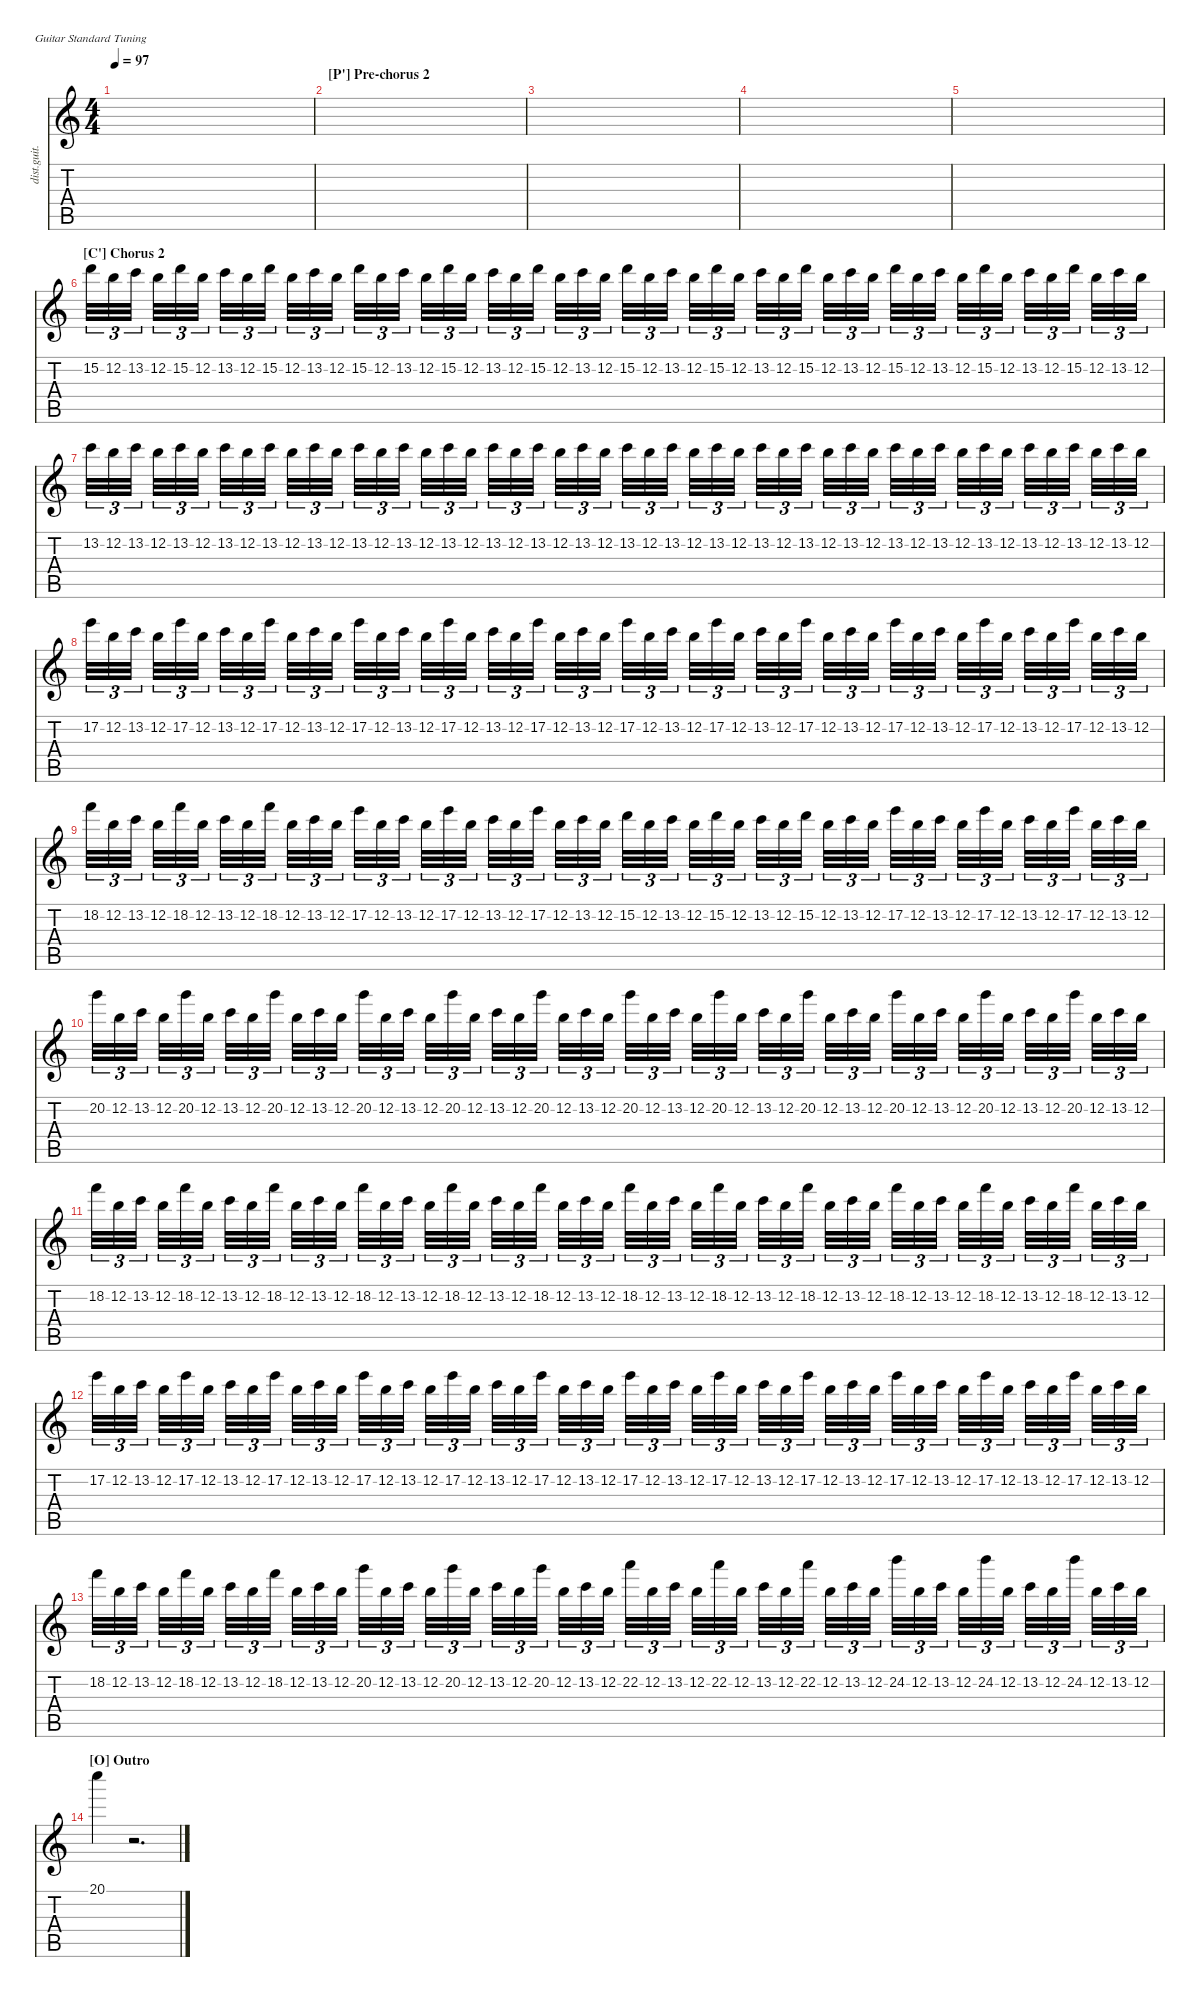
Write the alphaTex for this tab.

\defaultSystemsLayout 4
\hideDynamics
\bracketExtendMode nobrackets
\track ("Distortion Guitar" "dist.guit.") {instrument distortionguitar}
\staff {score tabs}
\tuning (E4 B3 G3 D3 A2 E2)
\ts (4 4)
\tempo 97
\clef g2
\ks c
|
\section ("P'" "Pre-chorus 2")
|
|
|
|
\section ("C'" "Сhorus 2")
15.2.32{tu (3 2) beam Down} 12.2.32{tu (3 2) beam Down} 13.2.32{tu (3 2) beam Down} 12.2.32{tu (3 2) beam Down} 15.2.32{tu (3 2) beam Down} 12.2.32{tu (3 2) beam Down} 13.2.32{tu (3 2) beam Down} 12.2.32{tu (3 2) beam Down} 15.2.32{tu (3 2) beam Down} 12.2.32{tu (3 2) beam Down} 13.2.32{tu (3 2) beam Down} 12.2.32{tu (3 2) beam Down} 15.2.32{tu (3 2) beam Down} 12.2.32{tu (3 2) beam Down} 13.2.32{tu (3 2) beam Down} 12.2.32{tu (3 2) beam Down} 15.2.32{tu (3 2) beam Down} 12.2.32{tu (3 2) beam Down} 13.2.32{tu (3 2) beam Down} 12.2.32{tu (3 2) beam Down} 15.2.32{tu (3 2) beam Down} 12.2.32{tu (3 2) beam Down} 13.2.32{tu (3 2) beam Down} 12.2.32{tu (3 2) beam Down} 15.2.32{tu (3 2) beam Down} 12.2.32{tu (3 2) beam Down} 13.2.32{tu (3 2) beam Down} 12.2.32{tu (3 2) beam Down} 15.2.32{tu (3 2) beam Down} 12.2.32{tu (3 2) beam Down} 13.2.32{tu (3 2) beam Down} 12.2.32{tu (3 2) beam Down} 15.2.32{tu (3 2) beam Down} 12.2.32{tu (3 2) beam Down} 13.2.32{tu (3 2) beam Down} 12.2.32{tu (3 2) beam Down} 15.2.32{tu (3 2) beam Down} 12.2.32{tu (3 2) beam Down} 13.2.32{tu (3 2) beam Down} 12.2.32{tu (3 2) beam Down} 15.2.32{tu (3 2) beam Down} 12.2.32{tu (3 2) beam Down} 13.2.32{tu (3 2) beam Down} 12.2.32{tu (3 2) beam Down} 15.2.32{tu (3 2) beam Down} 12.2.32{tu (3 2) beam Down} 13.2.32{tu (3 2) beam Down} 12.2.32{tu (3 2) beam Down} |
13.2.32{tu (3 2) beam Down} 12.2.32{tu (3 2) beam Down} 13.2.32{tu (3 2) beam Down} 12.2.32{tu (3 2) beam Down} 13.2.32{tu (3 2) beam Down} 12.2.32{tu (3 2) beam Down} 13.2.32{tu (3 2) beam Down} 12.2.32{tu (3 2) beam Down} 13.2.32{tu (3 2) beam Down} 12.2.32{tu (3 2) beam Down} 13.2.32{tu (3 2) beam Down} 12.2.32{tu (3 2) beam Down} 13.2.32{tu (3 2) beam Down} 12.2.32{tu (3 2) beam Down} 13.2.32{tu (3 2) beam Down} 12.2.32{tu (3 2) beam Down} 13.2.32{tu (3 2) beam Down} 12.2.32{tu (3 2) beam Down} 13.2.32{tu (3 2) beam Down} 12.2.32{tu (3 2) beam Down} 13.2.32{tu (3 2) beam Down} 12.2.32{tu (3 2) beam Down} 13.2.32{tu (3 2) beam Down} 12.2.32{tu (3 2) beam Down} 13.2.32{tu (3 2) beam Down} 12.2.32{tu (3 2) beam Down} 13.2.32{tu (3 2) beam Down} 12.2.32{tu (3 2) beam Down} 13.2.32{tu (3 2) beam Down} 12.2.32{tu (3 2) beam Down} 13.2.32{tu (3 2) beam Down} 12.2.32{tu (3 2) beam Down} 13.2.32{tu (3 2) beam Down} 12.2.32{tu (3 2) beam Down} 13.2.32{tu (3 2) beam Down} 12.2.32{tu (3 2) beam Down} 13.2.32{tu (3 2) beam Down} 12.2.32{tu (3 2) beam Down} 13.2.32{tu (3 2) beam Down} 12.2.32{tu (3 2) beam Down} 13.2.32{tu (3 2) beam Down} 12.2.32{tu (3 2) beam Down} 13.2.32{tu (3 2) beam Down} 12.2.32{tu (3 2) beam Down} 13.2.32{tu (3 2) beam Down} 12.2.32{tu (3 2) beam Down} 13.2.32{tu (3 2) beam Down} 12.2.32{tu (3 2) beam Down} |
17.2.32{tu (3 2) beam Down} 12.2.32{tu (3 2) beam Down} 13.2.32{tu (3 2) beam Down} 12.2.32{tu (3 2) beam Down} 17.2.32{tu (3 2) beam Down} 12.2.32{tu (3 2) beam Down} 13.2.32{tu (3 2) beam Down} 12.2.32{tu (3 2) beam Down} 17.2.32{tu (3 2) beam Down} 12.2.32{tu (3 2) beam Down} 13.2.32{tu (3 2) beam Down} 12.2.32{tu (3 2) beam Down} 17.2.32{tu (3 2) beam Down} 12.2.32{tu (3 2) beam Down} 13.2.32{tu (3 2) beam Down} 12.2.32{tu (3 2) beam Down} 17.2.32{tu (3 2) beam Down} 12.2.32{tu (3 2) beam Down} 13.2.32{tu (3 2) beam Down} 12.2.32{tu (3 2) beam Down} 17.2.32{tu (3 2) beam Down} 12.2.32{tu (3 2) beam Down} 13.2.32{tu (3 2) beam Down} 12.2.32{tu (3 2) beam Down} 17.2.32{tu (3 2) beam Down} 12.2.32{tu (3 2) beam Down} 13.2.32{tu (3 2) beam Down} 12.2.32{tu (3 2) beam Down} 17.2.32{tu (3 2) beam Down} 12.2.32{tu (3 2) beam Down} 13.2.32{tu (3 2) beam Down} 12.2.32{tu (3 2) beam Down} 17.2.32{tu (3 2) beam Down} 12.2.32{tu (3 2) beam Down} 13.2.32{tu (3 2) beam Down} 12.2.32{tu (3 2) beam Down} 17.2.32{tu (3 2) beam Down} 12.2.32{tu (3 2) beam Down} 13.2.32{tu (3 2) beam Down} 12.2.32{tu (3 2) beam Down} 17.2.32{tu (3 2) beam Down} 12.2.32{tu (3 2) beam Down} 13.2.32{tu (3 2) beam Down} 12.2.32{tu (3 2) beam Down} 17.2.32{tu (3 2) beam Down} 12.2.32{tu (3 2) beam Down} 13.2.32{tu (3 2) beam Down} 12.2.32{tu (3 2) beam Down} |
18.2.32{tu (3 2) beam Down} 12.2.32{tu (3 2) beam Down} 13.2.32{tu (3 2) beam Down} 12.2.32{tu (3 2) beam Down} 18.2.32{tu (3 2) beam Down} 12.2.32{tu (3 2) beam Down} 13.2.32{tu (3 2) beam Down} 12.2.32{tu (3 2) beam Down} 18.2.32{tu (3 2) beam Down} 12.2.32{tu (3 2) beam Down} 13.2.32{tu (3 2) beam Down} 12.2.32{tu (3 2) beam Down} 17.2.32{tu (3 2) beam Down} 12.2.32{tu (3 2) beam Down} 13.2.32{tu (3 2) beam Down} 12.2.32{tu (3 2) beam Down} 17.2.32{tu (3 2) beam Down} 12.2.32{tu (3 2) beam Down} 13.2.32{tu (3 2) beam Down} 12.2.32{tu (3 2) beam Down} 17.2.32{tu (3 2) beam Down} 12.2.32{tu (3 2) beam Down} 13.2.32{tu (3 2) beam Down} 12.2.32{tu (3 2) beam Down} 15.2.32{tu (3 2) beam Down} 12.2.32{tu (3 2) beam Down} 13.2.32{tu (3 2) beam Down} 12.2.32{tu (3 2) beam Down} 15.2.32{tu (3 2) beam Down} 12.2.32{tu (3 2) beam Down} 13.2.32{tu (3 2) beam Down} 12.2.32{tu (3 2) beam Down} 15.2.32{tu (3 2) beam Down} 12.2.32{tu (3 2) beam Down} 13.2.32{tu (3 2) beam Down} 12.2.32{tu (3 2) beam Down} 17.2.32{tu (3 2) beam Down} 12.2.32{tu (3 2) beam Down} 13.2.32{tu (3 2) beam Down} 12.2.32{tu (3 2) beam Down} 17.2.32{tu (3 2) beam Down} 12.2.32{tu (3 2) beam Down} 13.2.32{tu (3 2) beam Down} 12.2.32{tu (3 2) beam Down} 17.2.32{tu (3 2) beam Down} 12.2.32{tu (3 2) beam Down} 13.2.32{tu (3 2) beam Down} 12.2.32{tu (3 2) beam Down} |
20.2.32{tu (3 2) beam Down} 12.2.32{tu (3 2) beam Down} 13.2.32{tu (3 2) beam Down} 12.2.32{tu (3 2) beam Down} 20.2.32{tu (3 2) beam Down} 12.2.32{tu (3 2) beam Down} 13.2.32{tu (3 2) beam Down} 12.2.32{tu (3 2) beam Down} 20.2.32{tu (3 2) beam Down} 12.2.32{tu (3 2) beam Down} 13.2.32{tu (3 2) beam Down} 12.2.32{tu (3 2) beam Down} 20.2.32{tu (3 2) beam Down} 12.2.32{tu (3 2) beam Down} 13.2.32{tu (3 2) beam Down} 12.2.32{tu (3 2) beam Down} 20.2.32{tu (3 2) beam Down} 12.2.32{tu (3 2) beam Down} 13.2.32{tu (3 2) beam Down} 12.2.32{tu (3 2) beam Down} 20.2.32{tu (3 2) beam Down} 12.2.32{tu (3 2) beam Down} 13.2.32{tu (3 2) beam Down} 12.2.32{tu (3 2) beam Down} 20.2.32{tu (3 2) beam Down} 12.2.32{tu (3 2) beam Down} 13.2.32{tu (3 2) beam Down} 12.2.32{tu (3 2) beam Down} 20.2.32{tu (3 2) beam Down} 12.2.32{tu (3 2) beam Down} 13.2.32{tu (3 2) beam Down} 12.2.32{tu (3 2) beam Down} 20.2.32{tu (3 2) beam Down} 12.2.32{tu (3 2) beam Down} 13.2.32{tu (3 2) beam Down} 12.2.32{tu (3 2) beam Down} 20.2.32{tu (3 2) beam Down} 12.2.32{tu (3 2) beam Down} 13.2.32{tu (3 2) beam Down} 12.2.32{tu (3 2) beam Down} 20.2.32{tu (3 2) beam Down} 12.2.32{tu (3 2) beam Down} 13.2.32{tu (3 2) beam Down} 12.2.32{tu (3 2) beam Down} 20.2.32{tu (3 2) beam Down} 12.2.32{tu (3 2) beam Down} 13.2.32{tu (3 2) beam Down} 12.2.32{tu (3 2) beam Down} |
18.2.32{tu (3 2) beam Down} 12.2.32{tu (3 2) beam Down} 13.2.32{tu (3 2) beam Down} 12.2.32{tu (3 2) beam Down} 18.2.32{tu (3 2) beam Down} 12.2.32{tu (3 2) beam Down} 13.2.32{tu (3 2) beam Down} 12.2.32{tu (3 2) beam Down} 18.2.32{tu (3 2) beam Down} 12.2.32{tu (3 2) beam Down} 13.2.32{tu (3 2) beam Down} 12.2.32{tu (3 2) beam Down} 18.2.32{tu (3 2) beam Down} 12.2.32{tu (3 2) beam Down} 13.2.32{tu (3 2) beam Down} 12.2.32{tu (3 2) beam Down} 18.2.32{tu (3 2) beam Down} 12.2.32{tu (3 2) beam Down} 13.2.32{tu (3 2) beam Down} 12.2.32{tu (3 2) beam Down} 18.2.32{tu (3 2) beam Down} 12.2.32{tu (3 2) beam Down} 13.2.32{tu (3 2) beam Down} 12.2.32{tu (3 2) beam Down} 18.2.32{tu (3 2) beam Down} 12.2.32{tu (3 2) beam Down} 13.2.32{tu (3 2) beam Down} 12.2.32{tu (3 2) beam Down} 18.2.32{tu (3 2) beam Down} 12.2.32{tu (3 2) beam Down} 13.2.32{tu (3 2) beam Down} 12.2.32{tu (3 2) beam Down} 18.2.32{tu (3 2) beam Down} 12.2.32{tu (3 2) beam Down} 13.2.32{tu (3 2) beam Down} 12.2.32{tu (3 2) beam Down} 18.2.32{tu (3 2) beam Down} 12.2.32{tu (3 2) beam Down} 13.2.32{tu (3 2) beam Down} 12.2.32{tu (3 2) beam Down} 18.2.32{tu (3 2) beam Down} 12.2.32{tu (3 2) beam Down} 13.2.32{tu (3 2) beam Down} 12.2.32{tu (3 2) beam Down} 18.2.32{tu (3 2) beam Down} 12.2.32{tu (3 2) beam Down} 13.2.32{tu (3 2) beam Down} 12.2.32{tu (3 2) beam Down} |
17.2.32{tu (3 2) beam Down} 12.2.32{tu (3 2) beam Down} 13.2.32{tu (3 2) beam Down} 12.2.32{tu (3 2) beam Down} 17.2.32{tu (3 2) beam Down} 12.2.32{tu (3 2) beam Down} 13.2.32{tu (3 2) beam Down} 12.2.32{tu (3 2) beam Down} 17.2.32{tu (3 2) beam Down} 12.2.32{tu (3 2) beam Down} 13.2.32{tu (3 2) beam Down} 12.2.32{tu (3 2) beam Down} 17.2.32{tu (3 2) beam Down} 12.2.32{tu (3 2) beam Down} 13.2.32{tu (3 2) beam Down} 12.2.32{tu (3 2) beam Down} 17.2.32{tu (3 2) beam Down} 12.2.32{tu (3 2) beam Down} 13.2.32{tu (3 2) beam Down} 12.2.32{tu (3 2) beam Down} 17.2.32{tu (3 2) beam Down} 12.2.32{tu (3 2) beam Down} 13.2.32{tu (3 2) beam Down} 12.2.32{tu (3 2) beam Down} 17.2.32{tu (3 2) beam Down} 12.2.32{tu (3 2) beam Down} 13.2.32{tu (3 2) beam Down} 12.2.32{tu (3 2) beam Down} 17.2.32{tu (3 2) beam Down} 12.2.32{tu (3 2) beam Down} 13.2.32{tu (3 2) beam Down} 12.2.32{tu (3 2) beam Down} 17.2.32{tu (3 2) beam Down} 12.2.32{tu (3 2) beam Down} 13.2.32{tu (3 2) beam Down} 12.2.32{tu (3 2) beam Down} 17.2.32{tu (3 2) beam Down} 12.2.32{tu (3 2) beam Down} 13.2.32{tu (3 2) beam Down} 12.2.32{tu (3 2) beam Down} 17.2.32{tu (3 2) beam Down} 12.2.32{tu (3 2) beam Down} 13.2.32{tu (3 2) beam Down} 12.2.32{tu (3 2) beam Down} 17.2.32{tu (3 2) beam Down} 12.2.32{tu (3 2) beam Down} 13.2.32{tu (3 2) beam Down} 12.2.32{tu (3 2) beam Down} |
18.2.32{tu (3 2) beam Down} 12.2.32{tu (3 2) beam Down} 13.2.32{tu (3 2) beam Down} 12.2.32{tu (3 2) beam Down} 18.2.32{tu (3 2) beam Down} 12.2.32{tu (3 2) beam Down} 13.2.32{tu (3 2) beam Down} 12.2.32{tu (3 2) beam Down} 18.2.32{tu (3 2) beam Down} 12.2.32{tu (3 2) beam Down} 13.2.32{tu (3 2) beam Down} 12.2.32{tu (3 2) beam Down} 20.2.32{tu (3 2) beam Down} 12.2.32{tu (3 2) beam Down} 13.2.32{tu (3 2) beam Down} 12.2.32{tu (3 2) beam Down} 20.2.32{tu (3 2) beam Down} 12.2.32{tu (3 2) beam Down} 13.2.32{tu (3 2) beam Down} 12.2.32{tu (3 2) beam Down} 20.2.32{tu (3 2) beam Down} 12.2.32{tu (3 2) beam Down} 13.2.32{tu (3 2) beam Down} 12.2.32{tu (3 2) beam Down} 22.2.32{tu (3 2) beam Down} 12.2.32{tu (3 2) beam Down} 13.2.32{tu (3 2) beam Down} 12.2.32{tu (3 2) beam Down} 22.2.32{tu (3 2) beam Down} 12.2.32{tu (3 2) beam Down} 13.2.32{tu (3 2) beam Down} 12.2.32{tu (3 2) beam Down} 22.2.32{tu (3 2) beam Down} 12.2.32{tu (3 2) beam Down} 13.2.32{tu (3 2) beam Down} 12.2.32{tu (3 2) beam Down} 24.2.32{tu (3 2) beam Down} 12.2.32{tu (3 2) beam Down} 13.2.32{tu (3 2) beam Down} 12.2.32{tu (3 2) beam Down} 24.2.32{tu (3 2) beam Down} 12.2.32{tu (3 2) beam Down} 13.2.32{tu (3 2) beam Down} 12.2.32{tu (3 2) beam Down} 24.2.32{tu (3 2) beam Down} 12.2.32{tu (3 2) beam Down} 13.2.32{tu (3 2) beam Down} 12.2.32{tu (3 2) beam Down} |
\section ("O" "Outro")
20.1.4{beam Down} r.2{d beam Down}
